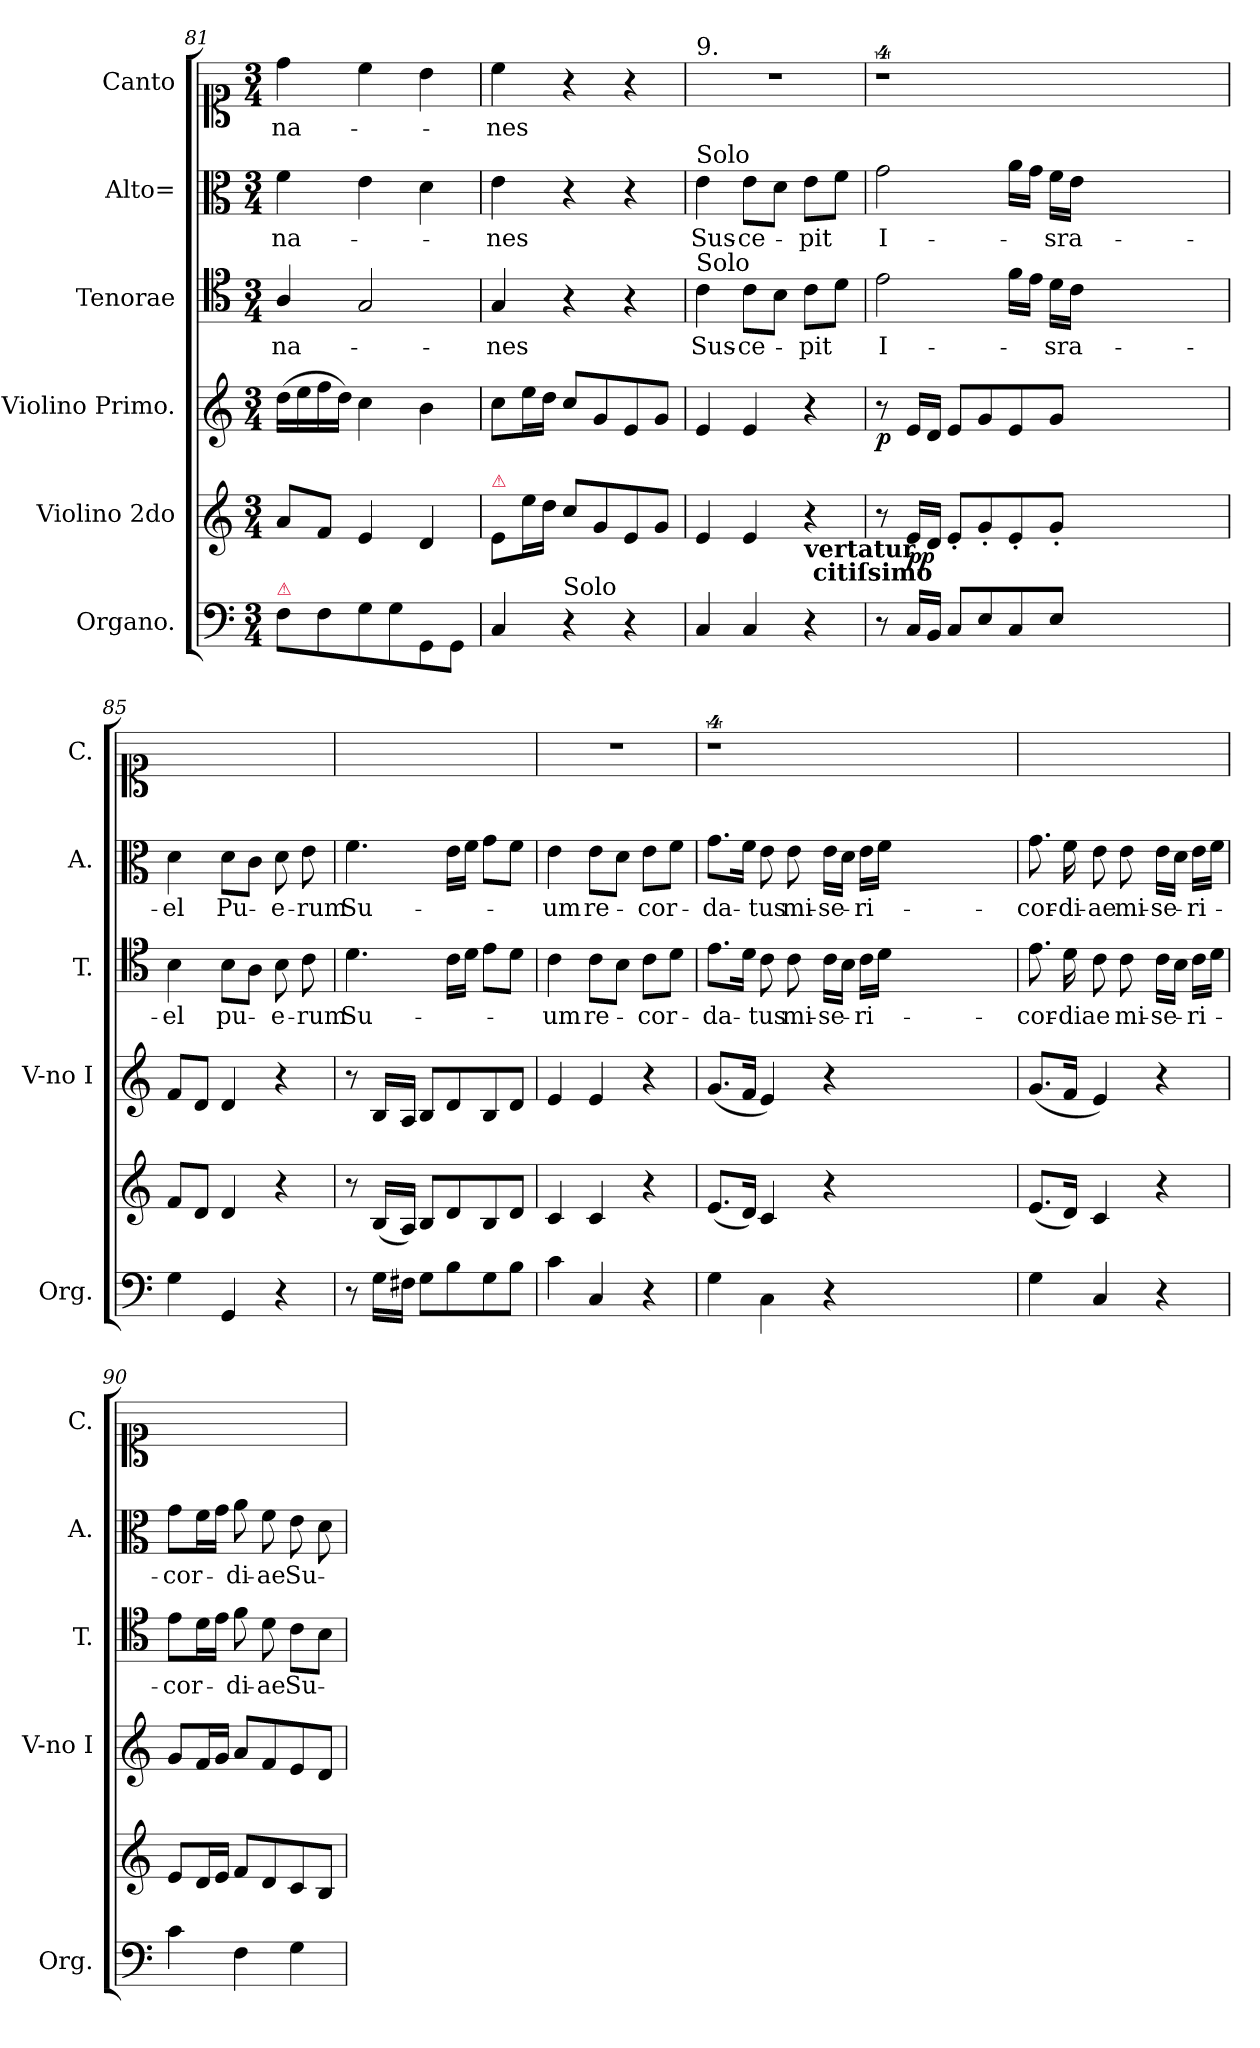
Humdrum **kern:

**kern	**kern	**dynam	**kern	**dynam	**kern	**text	**kern	**text	**kern	**text
*part6	*part5	*part5	*part4	*part4	*part3	*part3	*part2	*part2	*part1	*part1
*staff6	*staff5	*staff5	*staff4	*staff4	*staff3	*staff3	*staff2	*staff2	*staff1	*staff1
*I"Organo.	*I"Violino 2do	*	*I"Violino Primo.	*	*I"Tenorae	*	*I"Alto=	*	*I"Canto	*
*I'Org.	*	*	*I'V-no I	*	*I'T.	*	*I'A.	*	*I'C.	*
*clefF4	*clefG2	*	*clefG2	*	*clefC4	*	*clefC3	*	*clefC1	*
*k[]	*k[]	*	*k[]	*	*k[]	*	*k[]	*	*k[]	*
*C:	*C:	*	*C:	*	*C:	*	*C:	*	*C:	*
*M3/4	*M3/4	*	*M3/4	*	*M3/4	*	*M3/4	*	*M3/4	*
=81	=81	=81	=81	=81	=81	=81	=81	=81	=81	=81
!LO:TX:a:color=crimson:t=⚠	!	!	!	!	!	!	!	!	!	!
8F\L	8a/L	.	(16dd\LL	.	4A/	-na-	4f\	-na-	4dd\	-na-
.	.	.	16ee\	.	.	.	.	.	.	.
8F\	8f/J	.	16ff\	.	.	.	.	.	.	.
.	.	.	16dd\JJ)	.	.	.	.	.	.	.
8G\	4e/	.	4cc\	.	2G/	.	4e\	.	4cc\	.
8G\	.	.	.	.	.	.	.	.	.	.
8GG/	4d/	.	4b\	.	.	.	4d\	.	4b\	.
8GG/J	.	.	.	.	.	.	.	.	.	.
=82	=82	=82	=82	=82	=82	=82	=82	=82	=82	=82
!	!LO:TX:a:color=crimson:t=⚠	!	!	!	!	!	!	!	!	!
4C/	8e/L	.	8cc\L	.	4G/	-nes	4e\	-nes	4cc\	-nes
.	16ee\L	.	16ee\L	.	.	.	.	.	.	.
.	16dd\JJ	.	16dd\JJ	.	.	.	.	.	.	.
!LO:TX:a:t=Solo	!	!	!	!	!	!	!	!	!	!
4r	8cc/L	.	8cc/L	.	4r	.	4r	.	4r	.
.	8g/	.	8g/	.	.	.	.	.	.	.
4r	8e/	.	8e/	.	4r	.	4r	.	4r	.
.	8g/J	.	8g/J	.	.	.	.	.	.	.
=83	=83	=83	=83	=83	=83	=83	=83	=83	=83	=83
!	!	!	!	!	!	!	!	!	!LO:TX:a:t=9.	!
!	!	!	!	!	!	!	!LO:TX:a:t=Solo	!	!	!
!	!	!	!	!	!LO:TX:a:t=Solo	!	!	!	!	!
4C/	4e/	.	4e/	.	4c\	Sus-	4e\	Sus-	2.r	.
4C/	4e/	.	4e/	.	8c\L	-ce-	8e\L	-ce-	.	.
.	.	.	.	.	8B\J	.	8d\J	.	.	.
!	!LO:TX:b:B:t=vertatur\n citiſsimo	!	!	!	!	!	!	!	!	!
4r	4r	.	4r	.	8c\L	-pit	8e\L	-pit	.	.
.	.	.	.	.	8d\J	.	8f\J	.	.	.
=84	=84	=84	=84	=84	=84	=84	=84	=84	=84	=84
!	!	!	!	!LO:DY:b	!	!	!	!	!	!
8r	8r	.	8r	p.	2e\	I-	2g\	I-	4%9r	.
16C/LL	16e/LL	pp	16e/LL	.	.	.	.	.	.	.
16BB/JJ	16d/JJ	.	16d/JJ	.	.	.	.	.	.	.
8C/L	8e'/L	.	8e/L	.	.	.	.	.	.	.
8E/	8g'/	.	8g/	.	.	.	.	.	.	.
8C/	8e'/	.	8e/	.	16f\LL	.	16a\LL	.	.	.
.	.	.	.	.	16e\JJ	.	16g\JJ	.	.	.
8E/J	8g'/J	.	8g/J	.	16d\LL	-sra-	16f\LL	-sra-	.	.
.	.	.	.	.	16c\JJ	.	16e\JJ	.	.	.
1.ryy	1.ryy	.	1.ryy	.	1.ryy	.	1.ryy	.	.	.
=85	=85	=85	=85	=85	=85	=85	=85	=85	=85	=85
4G\	8f/L	.	8f/L	.	4B\	-el	4d\	-el	2.ryy	.
.	8d/J	.	8d/J	.	.	.	.	.	.	.
4GG/	4d/	.	4d/	.	8B\L	pu-	8d\L	Pu-	.	.
.	.	.	.	.	8A\J	.	8c\J	.	.	.
4r	4r	.	4r	.	8B\	-e-	8d\	-e-	.	.
.	.	.	.	.	8c\	-rum	8e\	-rum	.	.
=86	=86	=86	=86	=86	=86	=86	=86	=86	=86	=86
8r	8r	.	8r	.	4.d\	Su-	4.f\	Su-	2.ryy	.
16G\LL	(16B/LL	.	16B/LL	.	.	.	.	.	.	.
16F#X\JJ	16A/JJ)	.	16A/JJ	.	.	.	.	.	.	.
8G\L	8B/L	.	8B/L	.	.	.	.	.	.	.
8B\	8d/	.	8d/	.	16c\LL	.	16e\LL	.	.	.
.	.	.	.	.	16d\JJ	.	16f\JJ	.	.	.
8G\	8B/	.	8B/	.	8e\L	.	8g\L	.	.	.
8B\J	8d/J	.	8d/J	.	8d\J	.	8f\J	.	.	.
=87	=87	=87	=87	=87	=87	=87	=87	=87	=87	=87
4c\	4c/	.	4e/	.	4c\	-um	4e\	-um	2.r	.
4C/	4c/	.	4e/	.	8c\L	re-	8e\L	re-	.	.
.	.	.	.	.	8B\J	.	8d\J	.	.	.
4r	4r	.	4r	.	8c\L	-cor-	8e\L	-cor-	.	.
.	.	.	.	.	8d\J	.	8f\J	.	.	.
=88	=88	=88	=88	=88	=88	=88	=88	=88	=88	=88
4G\	(8.e/L	.	(8.g/L	.	8.e\L	-da-	8.g\L	-da-	4%9r	.
.	16d/Jk)	.	16f/Jk	.	16d\Jk	.	16f\Jk	.	.	.
4C\	4c/	.	4e/)	.	8c\	-tus	8e\	-tus	.	.
.	.	.	.	.	8c\	mi-	8e\	mi-	.	.
4r	4r	.	4r	.	16c\LL	-se-	16e\LL	-se-	.	.
.	.	.	.	.	16B\JJ	.	16d\JJ	.	.	.
.	.	.	.	.	16c\LL	-ri-	16e\LL	-ri-	.	.
.	.	.	.	.	16d\JJ	.	16f\JJ	.	.	.
1.ryy	1.ryy	.	1.ryy	.	1.ryy	.	1.ryy	.	.	.
=89	=89	=89	=89	=89	=89	=89	=89	=89	=89	=89
4G\	(8.e/L	.	(8.g/L	.	8.e\	-cor-	8.g\	-cor-	2.ryy	.
.	16d/Jk)	.	16f/Jk	.	16d\	-diae	16f\	-di-	.	.
4C/	4c/	.	4e/)	.	8c\	.	8e\	-ae	.	.
.	.	.	.	.	8c\	mi-	8e\	mi-	.	.
4r	4r	.	4r	.	16c\LL	-se-	16e\LL	-se-	.	.
.	.	.	.	.	16B\JJ	.	16d\JJ	.	.	.
.	.	.	.	.	16c\LL	-ri-	16e\LL	-ri-	.	.
.	.	.	.	.	16d\JJ	.	16f\JJ	.	.	.
=90	=90	=90	=90	=90	=90	=90	=90	=90	=90	=90
4c\	8e/L	.	8g/L	.	8e\L	-cor-	8g\L	-cor-	2.ryy	.
.	16d/L	.	16f/L	.	16d\L	.	16f\L	.	.	.
.	16e/JJ	.	16g/JJ	.	16e\JJ	.	16g\JJ	.	.	.
4F\	8f/L	.	8a/L	.	8f\	-di-	8a\	-di-	.	.
.	8d/	.	8f/	.	8d\	-ae	8f\	-ae	.	.
4G\	8c/	.	8e/	.	8c\L	Su-	8e\	Su-	.	.
.	8B/J	.	8d/J	.	8B\J	.	8d\	.	.	.
=	=	=	=	=	=	=	=	=	=	=
*-	*-	*-	*-	*-	*-	*-	*-	*-	*-	*-
